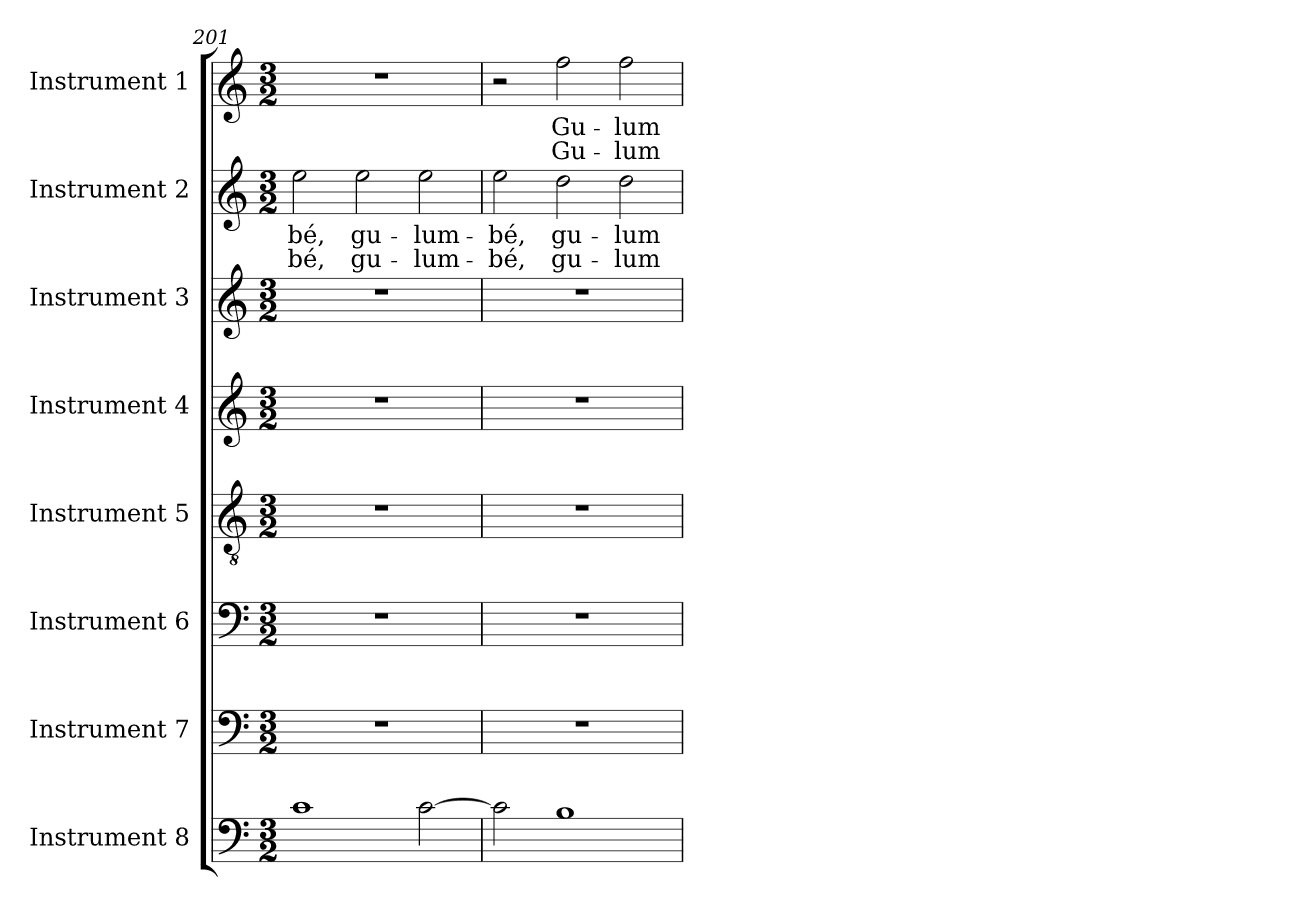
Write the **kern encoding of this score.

**kern	**kern	**kern	**kern	**kern	**kern	**kern	**text	**text	**kern	**text	**text
*part8	*part7	*part6	*part5	*part4	*part3	*part2	*part2	*part2	*part1	*part1	*part1
*staff8	*staff7	*staff6	*staff5	*staff4	*staff3	*staff2	*staff2	*staff2	*staff1	*staff1	*staff1
*I"Instrument 8	*I"Instrument 7	*I"Instrument 6	*I"Instrument 5	*I"Instrument 4	*I"Instrument 3	*I"Instrument 2	*	*	*I"Instrument 1	*	*
*clefF4	*clefF4	*clefF4	*clefGv2	*clefG2	*clefG2	*clefG2	*	*	*clefG2	*	*
*k[]	*k[]	*k[]	*k[]	*k[]	*k[]	*k[]	*	*	*k[]	*	*
*C:	*C:	*C:	*C:	*C:	*C:	*C:	*	*	*C:	*	*
*M3/2	*M3/2	*M3/2	*M3/2	*M3/2	*M3/2	*M3/2	*	*	*M3/2	*	*
=201	=201	=201	=201	=201	=201	=201	=201	=201	=201	=201	=201
!	!	!	!	!	!	!	!LO:LY:b:rj	!LO:LY:b:rj	!	!	!
1c	1.r	1.r	1.r	1.r	1.r	2ee\	-bé,	bé,	1.r	.	.
!	!	!	!	!	!	!	!LO:LY:b:rj	!LO:LY:b:rj	!	!	!
.	.	.	.	.	.	2ee\	gu-	-gu-	.	.	.
!	!	!	!	!	!	!	!LO:LY:b:rj	!LO:LY:b:rj	!	!	!
[<2c\	.	.	.	.	.	2ee\	-lum-	-lum-	.	.	.
!!LO:PB:g=z
=202	=202	=202	=202	=202	=202	=202	=202	=202	=202	=202	=202
!	!	!	!	!	!	!	!LO:LY:b:rj	!LO:LY:b:rj	!	!	!
2c\]	1.r	1.r	1.r	1.r	1.r	2ee\	-bé,	bé,	2r	.	.
!	!	!	!	!	!	!	!LO:LY:b:rj	!LO:LY:b:rj	!	!LO:LY:b:cj	!LO:LY:b:cj
1B	.	.	.	.	.	2dd\	gu-	-gu-	2ff\	Gu-	-Gu-
!	!	!	!	!	!	!	!LO:LY:b:rj	!LO:LY:b:rj	!	!LO:LY:b:cj	!LO:LY:b:cj
.	.	.	.	.	.	2dd\	-lum-	-lum-	2ff\	-lum-	-lum-
=	=	=	=	=	=	=	=	=	=	=	=
*-	*-	*-	*-	*-	*-	*-	*-	*-	*-	*-	*-
